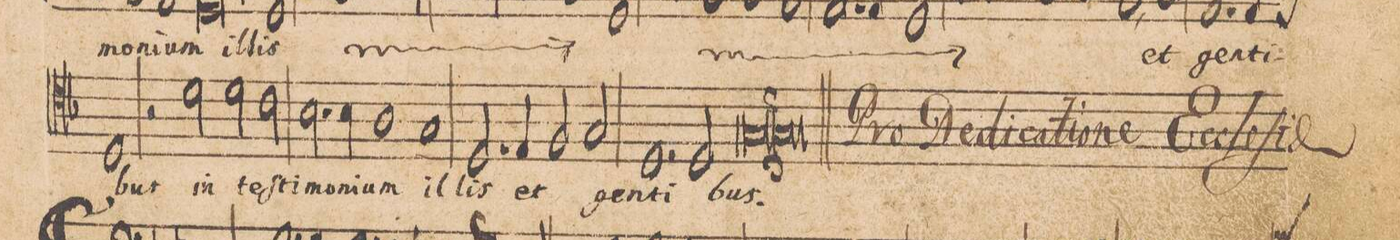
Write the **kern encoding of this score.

**kern	**text
*I"BASSVS.	*
*clefC4	*
*k[b-]	*
*met(C|)	*
*M2/1	*
1D	-bus
2r	.
2d\	in
=53-	=53-
2d\	teſ-
2c\	-ti-
2.B-\	-mo-
4B-\	-ni-
=54-	=54-
1A	-um
1G	il-
=55-	=55-
2.D/	-lis
4E/	.
2F/	.
2G/	et
=56-	=56-
1.D	gen-
2D/	-ti-
=57-	=57-
0Gl;;	-bus.
==	==
*-	*-
